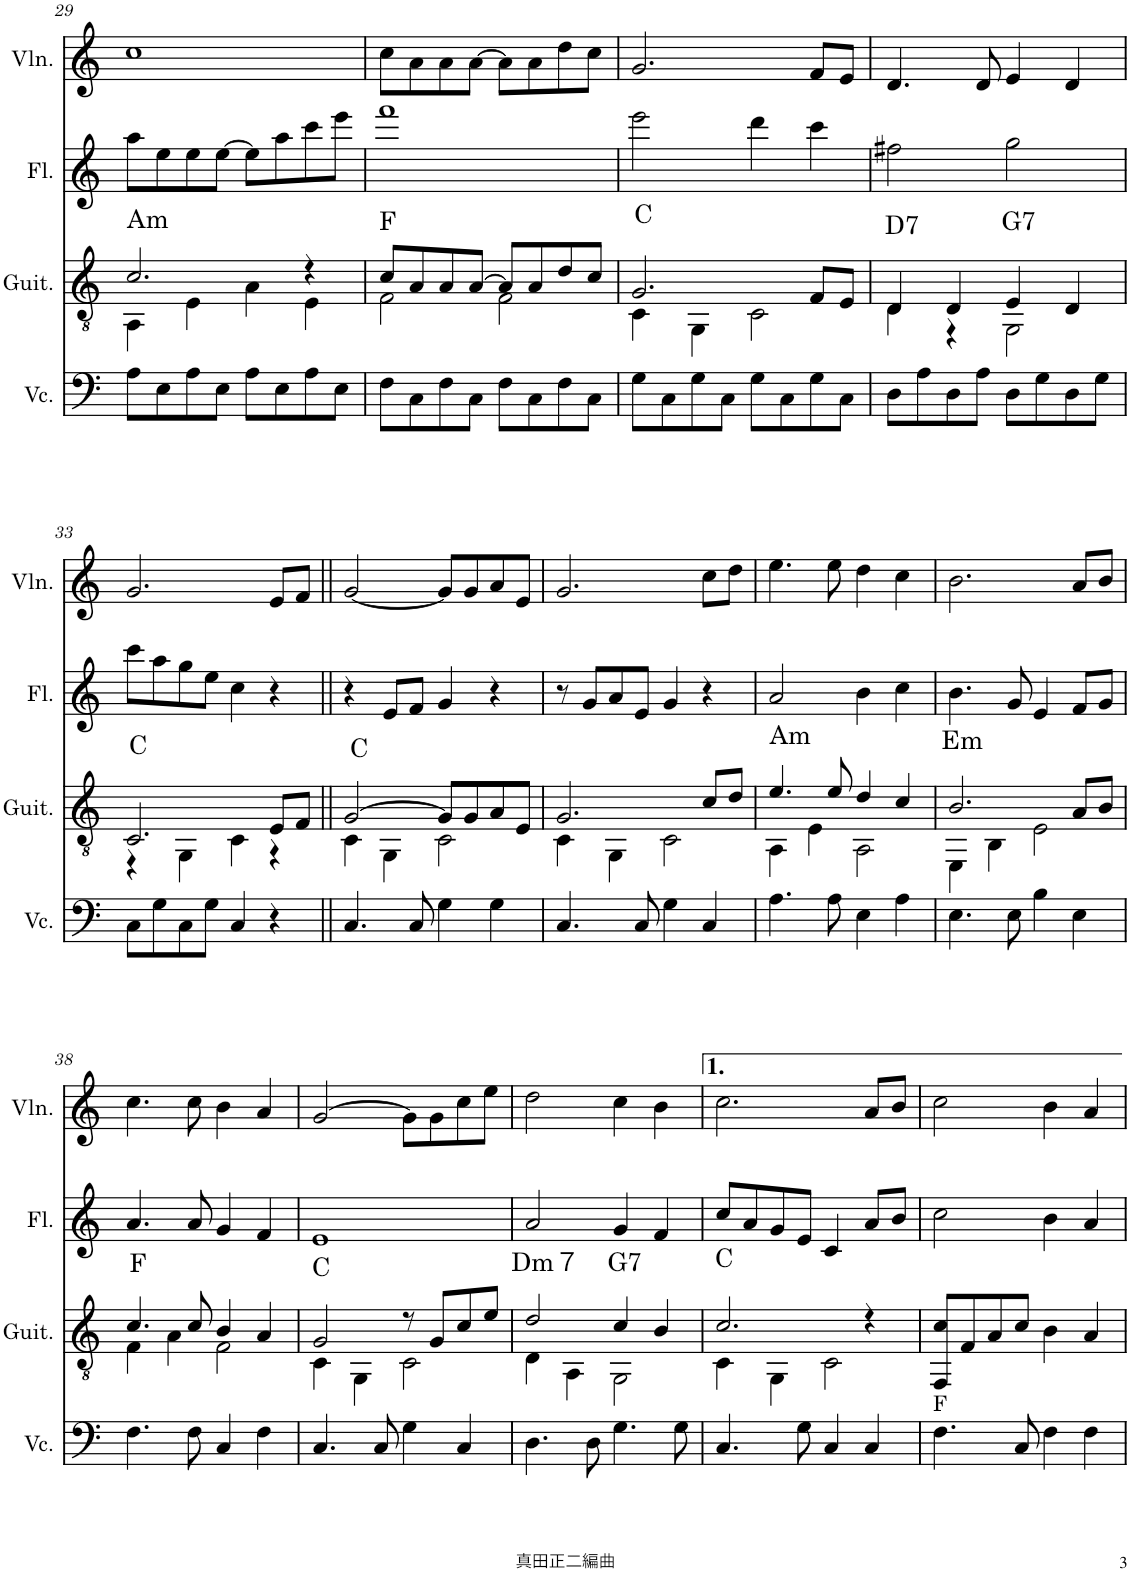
**kern	**kern	**kern	**kern
*part4	*part3	*part2	*part1
*staff4	*staff3	*staff2	*staff1
*I"チェロ	*I"クラシックギター	*I"フルート	*I"ヴァイオリン
!!LO:PB:g=z
*clefF4	*clefGv2	*clefG2	*clefG2
*k[]	*k[]	*k[]	*k[]
*M4/4	*M4/4	*M4/4	*M4/4
=29	=29	=29	=29
*	*^	*	*
!	!LO:TX:a:t=Am	!	!	!
8A\L	2.c/	4AA\	8aa\L	1cc
8E\	.	.	8ee\	.
8A\	.	4E\	8ee\	.
8E\J	.	.	[8ee\J	.
8A\L	.	4A\	8ee\L]	.
8E\	.	.	8aa\	.
8A\	4r	4E\	8ccc\	.
8E\J	.	.	8eee\J	.
=30	=30	=30	=30	=30
!	!LO:TX:a:t=F	!	!	!
8F\L	8c/L	2F\	1fff	8cc\L
8C\	8A/	.	.	8a\
8F\	8A/	.	.	8a\
8C\J	[8A/J	.	.	[8a\J
8F\L	8A/L]	2F\	.	8a\L]
8C\	8A/	.	.	8a\
8F\	8d/	.	.	8dd\
8C\J	8c/J	.	.	8cc\J
=31	=31	=31	=31	=31
!	!LO:TX:a:t=C	!	!	!
8G\L	2.G/	4C\	2eee\	2.g/
8C\	.	.	.	.
8G\	.	4GG\	.	.
8C\J	.	.	.	.
8G\L	.	2C\	4ddd\	.
8C\	.	.	.	.
8G\	8F/L	.	4ccc\	8f/L
8C\J	8E/J	.	.	8e/J
=32	=32	=32	=32	=32
!	!LO:TX:a:t=D7	!	!	!
8D\L	4D/	4D\	2ff#X\	4.d/
8A\	.	.	.	.
8D\	4D/	4r	.	.
8A\J	.	.	.	8d/
!	!LO:TX:a:t=G7	!	!	!
8D\L	4E/	2GG\	2gg\	4e/
8G\	.	.	.	.
8D\	4D/	.	.	4d/
8G\J	.	.	.	.
!!LO:LB:g=z
=33	=33	=33	=33	=33
!	!LO:TX:a:t=C	!	!	!
8C\L	2.C/	4r	8ccc\L	2.g/
8G\	.	.	8aa\	.
8C\	.	4GG\	8gg\	.
8G\J	.	.	8ee\J	.
4C/	.	4C\	4cc\	.
4r	8E/L	4r	4r	8e/L
.	8F/J	.	.	8f/J
=34||	=34||	=34||	=34||	=34||
!	!LO:TX:a:t=C	!	!	!
4.C/	[2G/	4C\	4r	[2g/
.	.	4GG\	8e/L	.
8C/	.	.	8f/J	.
4G\	8G/L]	2C\	4g/	8g/L]
.	8G/	.	.	8g/
4G\	8A/	.	4r	8a/
.	8E/J	.	.	8e/J
=35	=35	=35	=35	=35
4.C/	2.G/	4C\	8r	2.g/
.	.	.	8g/L	.
.	.	4GG\	8a/	.
8C/	.	.	8e/J	.
4G\	.	2C\	4g/	.
4C/	8c/L	.	4r	8cc\L
.	8d/J	.	.	8dd\J
=36	=36	=36	=36	=36
!	!LO:TX:a:t=Am	!	!	!
4.A\	4.e/	4AA\	2a/	4.ee\
.	.	4E\	.	.
8A\	8e/	.	.	8ee\
4E\	4d/	2AA\	4b\	4dd\
4A\	4c/	.	4cc\	4cc\
=37	=37	=37	=37	=37
!	!LO:TX:a:t=Em	!	!	!
4.E\	2.B/	4EE\	4.b\	2.b\
.	.	4BB\	.	.
8E\	.	.	8g/	.
4B\	.	2E\	4e/	.
4E\	8A/L	.	8f/L	8a/L
.	8B/J	.	8g/J	8b/J
!!LO:LB:g=z
=38	=38	=38	=38	=38
!	!LO:TX:a:t=F	!	!	!
4.F\	4.c/	4F\	4.a/	4.cc\
.	.	4A\	.	.
8F\	8c/	.	8a/	8cc\
4C/	4B/	2F\	4g/	4b\
4F\	4A/	.	4f/	4a/
=39	=39	=39	=39	=39
!	!LO:TX:a:t=C	!	!	!
4.C/	2G/	4C\	1e	[2g/
.	.	4GG\	.	.
8C/	.	.	.	.
4G\	8r	2C\	.	8g\L]
.	8G/L	.	.	8g\
4C/	8c/	.	.	8cc\
.	8e/J	.	.	8ee\J
=40	=40	=40	=40	=40
!	!LO:TX:a:t=Dm７	!	!	!
4.D\	2d/	4D\	2a/	2dd\
.	.	4AA\	.	.
8D\	.	.	.	.
!	!LO:TX:a:t=G7	!	!	!
4.G\	4c/	2GG\	4g/	4cc\
.	4B/	.	4f/	4b\
8G\	.	.	.	.
=41	=41	=41	=41	=41
!	!LO:TX:a:t=C	!	!	!
4.C/	2.c/	4C\	8cc/L	2.cc\
.	.	.	8a/	.
.	.	4GG\	8g/	.
8G\	.	.	8e/J	.
4C/	.	2C\	4c/	.
4C/	4r	.	8a/L	8a/L
.	.	.	8b/J	8b/J
*	*v	*v	*	*
=42	=42	=42	=42
!	!LO:TX:b:t=F	!	!
4.F\	8FF/ 8c/L	2cc\	2cc\
.	8F/	.	.
.	8A/	.	.
8C/	8c/J	.	.
4F\	4B\	4b\	4b\
4F\	4A/	4a/	4a/
=	=	=	=
*-	*-	*-	*-
